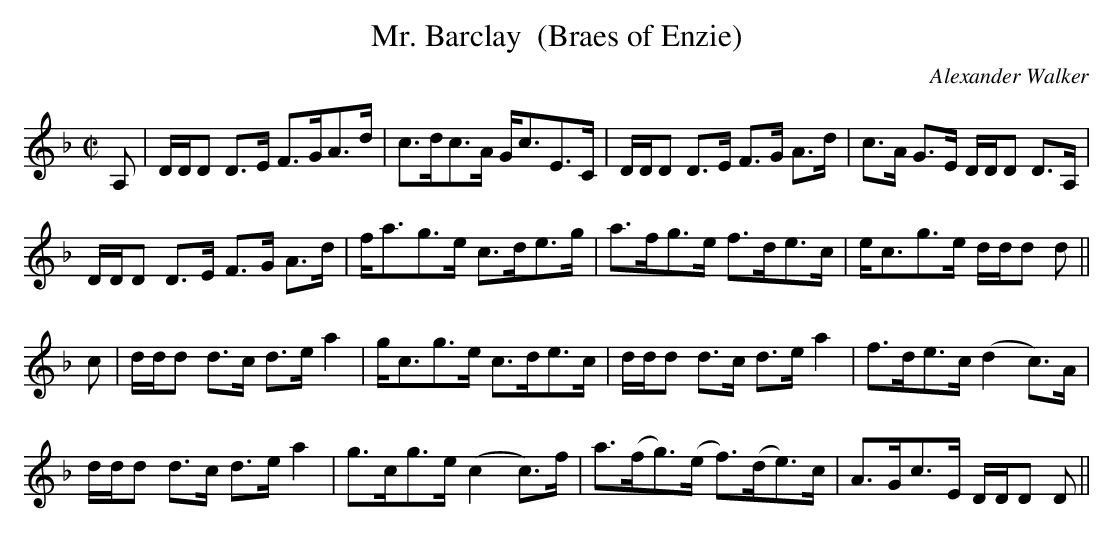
X:1
T:Mr. Barclay  (Braes of Enzie)
C:Alexander Walker
M:C|
L:1/8
K:Dmin
A,|D/D/D D>E F>GA>d|c>dc>A G<cE>C|D/D/D D>E F>G A>d|c>A G>E D/D/D D>A,|
D/D/D D>E F>G A>d|f<ag>e c>de>g|a>fg>e f>de>c|e<cg>e d/d/d d||
c|d/d/d d>c d>e a2|g<cg>e c>de>c|d/d/d d>c d>e a2|f>de>c (d2 c>)A|
d/d/d d>c d>e a2|g>cg>e (c2 c>)f|a>(fg>)(e f>)(de>)c|A>Gc>E D/D/D D||
